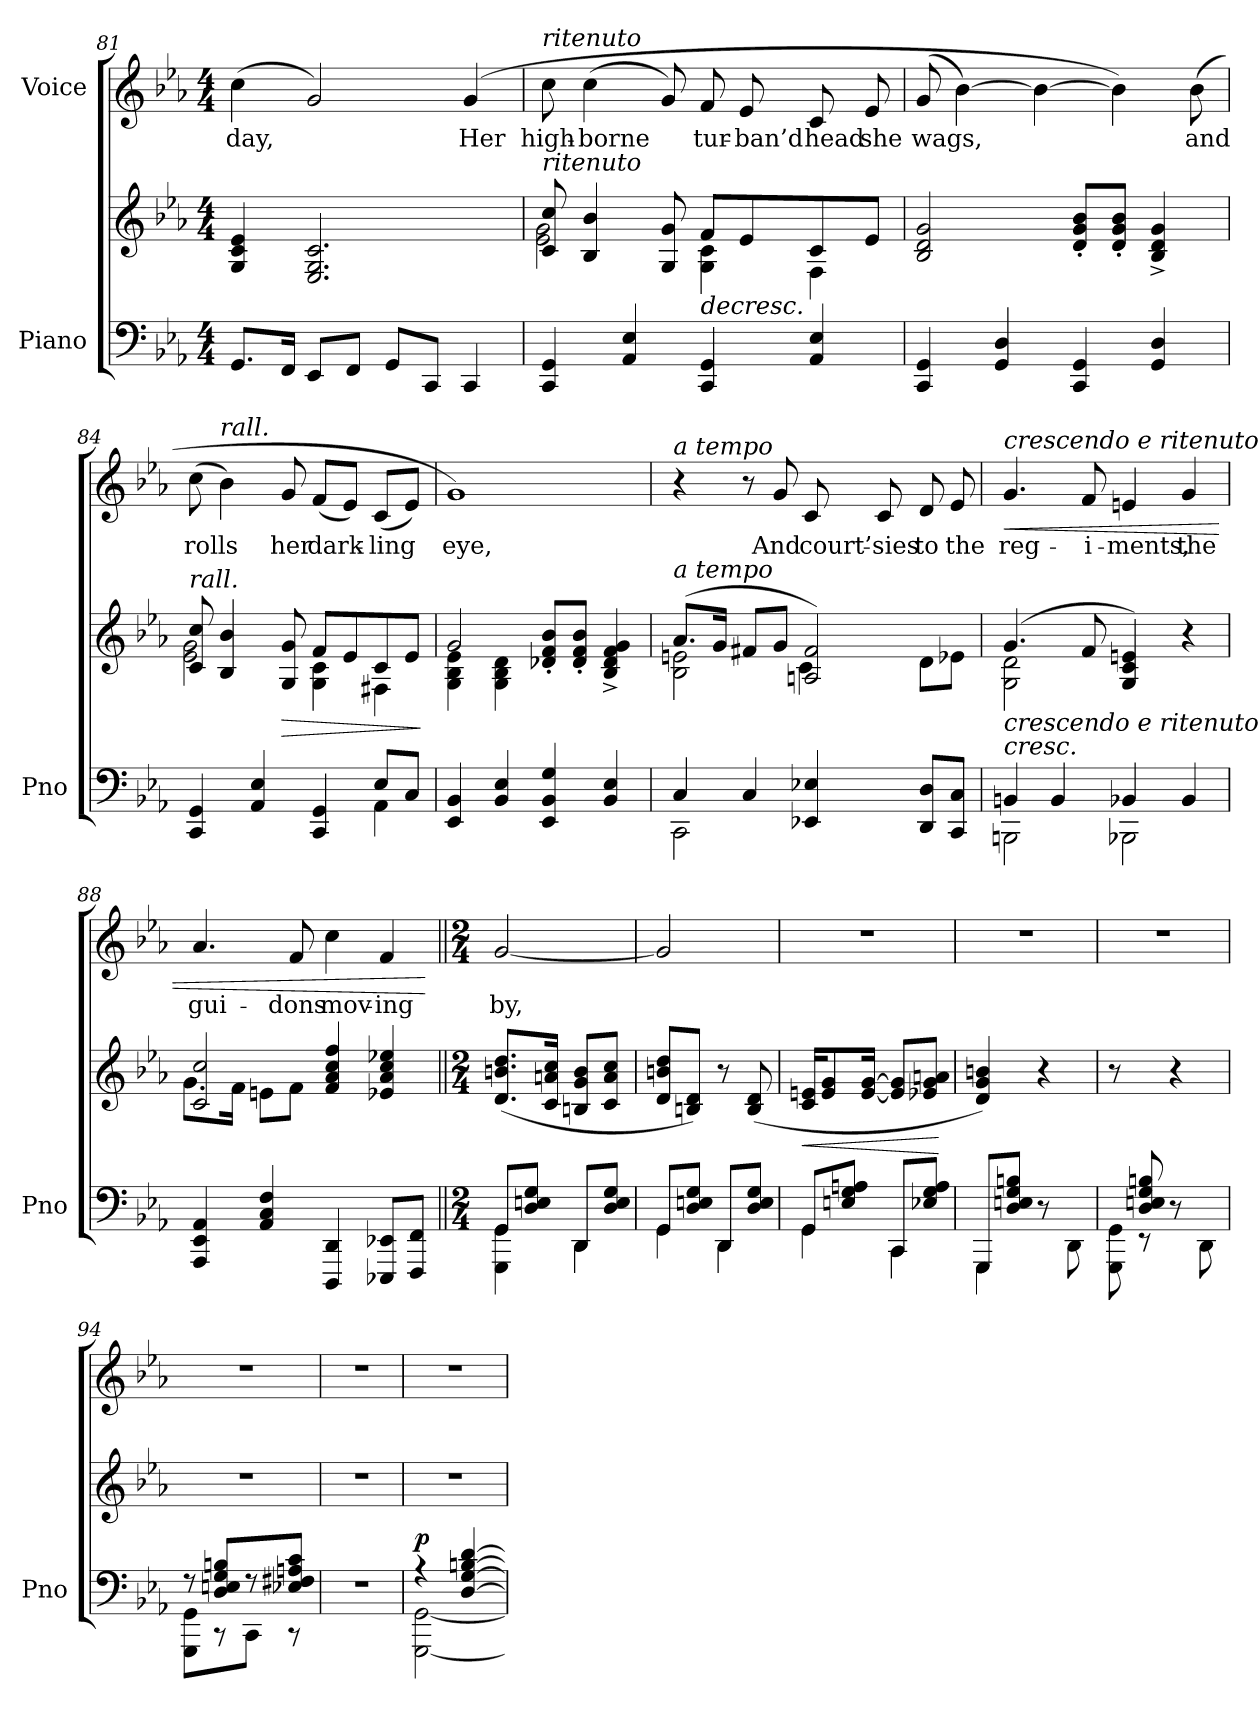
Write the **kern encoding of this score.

**kern	**kern	**dynam	**kern	**text	**dynam
*part2	*part2	*part2	*part1	*part1	*part1
*staff3	*staff2	*staff2/3	*staff1	*staff1	*staff1
*I"Piano	*	*	*I"Voice	*	*
*I'Pno	*	*	*	*	*
*clefF4	*clefG2	*	*clefG2	*	*
*k[b-e-a-]	*k[b-e-a-]	*	*k[b-e-a-]	*	*
*M4/4	*M4/4	*	*M4/4	*	*
=81	=81	=81	=81	=81	=81
8.GG/L	4G/ 4c/ 4e-/	.	(4cc\	day,	.
16FF/Jk	.	.	.	.	.
8EE-/L	2.E-/ 2.G/ 2.c/	.	2g/)	.	.
8FF/J	.	.	.	.	.
8GG/L	.	.	.	.	.
8CC/J	.	.	.	.	.
4CC/	.	.	(4g/	Her	.
=82	=82	=82	=82	=82	=82
*	*^	*	*	*	*
!	!	!	!	!LO:TX:i:t=ritenuto	!	!
!	!LO:TX:i:t=ritenuto	!	!	!	!	!
4CC/ 4GG/	8c/ 8cc/	2e-\ 2g\	.	8cc\	high-	.
.	4B-/ 4b-/	.	.	(4cc\	-borne	.
4AA-/ 4E-/	.	.	.	.	.	.
.	8G/ 8g/	.	.	8g/)	.	.
!	!	!	!LO:HP:b	!	!	!
4CC/ 4GG/	8f/L	4G\ 4c\	>	8f/	tur-	.
.	8e-/	.	.	8e-/	-ban’d	.
4AA-/ 4E-/	8c/	4F\	.	8c/	head	.
.	8e-/J	.	.	8e-/	she	.
*	*v	*v	*	*	*	*
=83	=83	=83	=83	=83	=83
4CC/ 4GG/	2B-/ 2d/ 2g/	.	(8g/	wags,	.
.	.	.	[4b-\)	.	.
4GG/ 4D/	.	.	.	.	.
.	.	.	4b-\_	.	.
4CC/ 4GG/	8d/'> 8g/'> 8b-/'>L	.	.	.	.
.	8d/'> 8g/'> 8b-/'>J	.	4b-\])	.	.
4GG/ 4D/	4B-/^> 4d/^> 4g/^>	.	.	.	.
.	.	.	(8b-\	and	.
=84	=84	=84	=84	=84	=84
*^	*^	*	*	*	*
!	!	!LO:TX:i:t=rall.	!	!	!	!	!
4CC/ 4GG/	2.ryy	8c/ 8cc/	2e-\ 2g\	.	(8cc\	rolls	.
!	!	!	!	!	!LO:TX:i:t=rall.	!	!
.	.	4B-/ 4b-/	.	.	4b-\)	.	.
4AA-/ 4E-/	.	.	.	.	.	.	.
!	!	!	!	!LO:HP:b	!	!	!
.	.	8G/ 8g/	.	>	8g/	her	.
4CC/ 4GG/	.	8f/L	4G\ 4c\	.	(8f/L	dark-	.
.	.	8e-/	.	.	8e-/J)	.	.
8E-/L	4AA-\	8c/	4F#X\	.	(8c/L	-ling	.
8C/J	.	8e-/J	.	.	8e-/J)	.	.
*v	*v	*	*	*	*	*	*
*	*v	*v	*	*	*	*
.	.	]	.	.	.
=85	=85	=85	=85	=85	=85
*	*^	*	*	*	*
4EE-/ 4BB-/	2g/	4G\ 4B-\ 4e-\	.	1g)	eye,	.
4BB-/ 4E-/	.	4G\ 4B-\ 4d\	.	.	.	.
4EE-/ 4BB-/ 4G/	8d-X/'> 8f/'> 8b-/'>L	2ryy	.	.	.	.
.	8d-/'> 8f/'> 8b-/'>J	.	.	.	.	.
4BB-/ 4E-/	4B-/^> 4d-/^> 4f/^> 4g/^>	.	.	.	.	.
=86	=86	=86	=86	=86	=86	=86
*^	*	*	*	*	*	*
!	!	!	!	!	!LO:TX:i:t=a  tempo	!	!
!	!	!LO:TX:i:t=a  tempo	!	!	!	!	!
4C/	2CC\	(8.a-/L	2B-\ 2en\	.	4r	.	.
.	.	16g/Jk	.	.	.	.	.
4C/	.	8f#X/L	.	.	8r	.	.
.	.	8g/J	.	.	8g/	And	.
4EE-X/ 4E-X/	2ryy	2An/ 2f#/)	4c\	.	8c/	court’-	.
.	.	.	.	.	8c/	-sies	.
8DD/ 8D/L	.	.	8d\L	.	8d/	to	.
8CC/ 8C/J	.	.	8e-X\J	.	8e-/	the	.
=87	=87	=87	=87	=87	=87	=87	=87
!	!	!	!	!	!LO:TX:a:i:t=crescendo  e  ritenuto	!	!
!	!	!LO:TX:b:i:t=crescendo  e  ritenuto	!	!	!	!	!
!	!	!	!	!LO:HP:b	!	!	!LO:HP:b
4BBn/	2BBBn\	(4.g/	2G\ 2d\	<	4.g/	reg-	<
4BB/	.	.	.	.	.	.	.
.	.	8f/	.	.	8f/	-i-	.
4BB-X/	2BBB-X\	4G/ 4c/ 4en/)	2ryy	.	4en/	-ments,	.
4BB-/	.	4r	.	.	4g/	the	.
*v	*v	*	*	*	*	*	*
=88	=88	=88	=88	=88	=88	=88
4AAA-/ 4EE-/ 4AA-/	2c/ 2cc/	8.g\L	.	4.a-/	gui-	.
.	.	16f\Jk	.	.	.	.
4AA-/ 4C/ 4F/	.	8en\L	.	.	.	.
.	.	8f\J	.	8f/	-dons	.
4DDD/ 4DD/	4f/ 4a-/ 4cc/ 4ff/	2ryy	.	4cc\	mov-	.
8EEE-X/ 8EE-X/L	4e-X/ 4a-/ 4cc/ 4ee-X/	.	.	4f/	-ing	.
8FFF/ 8FF/J	.	.	.	.	.	.
*	*v	*v	*	*	*	*
.	.	]	.	.	[
=89||	=89||	=89||	=89||	=89||	=89||
*M2/4	*M2/4	*	*M2/4	*	*
*^	*	*	*	*	*
!	!	!	!LO:DY:b	!	!	!
!	!	!	!LO:DY:n=1:b	!	!	!
8GG/L	4GGG\ 4GG\	(8.d/ 8.bn/ 8.dd/L	f other-dynamics	[2g/	by,	.
8D/ 8En/ 8G/J	.	.	.	.	.	.
.	.	16c/ 16an/ 16cc/Jk	.	.	.	.
8DD/L	4DD\	8Bn/ 8g/ 8b/L	.	.	.	.
8D/ 8E/ 8G/J	.	8c/ 8a/ 8cc/J	.	.	.	.
=90	=90	=90	=90	=90	=90	=90
8GG/L	4GG\	8d/ 8bn/ 8dd/L	.	2g/]	.	.
8D/ 8En/ 8G/J	.	8Bn/ 8d/J)	.	.	.	.
8DD/L	4DD\	8r	.	.	.	.
8D/ 8E/ 8G/J	.	(8B/ 8d/	.	.	.	.
=91	=91	=91	=91	=91	=91	=91
!	!	!	!LO:HP:b	!	!	!
8GG/L	4GG\	16c/ 16en/KL	<	2r	.	.
.	.	8e/ 8g/	.	.	.	.
8En/ 8G/ 8An/J	.	.	.	.	.	.
.	.	[16e/ [16g/Jk	.	.	.	.
8CC/L	4CC\	8e/] 8g/]L	.	.	.	.
8E-X/ 8G/ 8A/J	.	8e-X/ 8g/ 8an/J	.	.	.	.
*v	*v	*	*	*	*	*
.	.	[	.	.	.
=92	=92	=92	=92	=92	=92
*^	*	*	*	*	*
8GGG/L	4GGG\	4d/ 4g/ 4bn/)	.	2r	.	.
8D/ 8En/ 8G/ 8Bn/J	.	.	.	.	.	.
8r	4ryy	4r	.	.	.	.
8DD\	.	.	.	.	.	.
=93	=93	=93	=93	=93	=93	=93
8ryy	8GGG\ 8GG\	8r	.	2r	.	.
8D/ 8En/ 8G/ 8Bn/	8r	8ryy	.	.	.	.
4ryy	8r	4r	.	.	.	.
.	8DD\	.	.	.	.	.
=94	=94	=94	=94	=94	=94	=94
8r	8GGG\ 8GG\L	2r	.	2r	.	.
8D/ 8En/ 8G/ 8Bn/L	8r	.	.	.	.	.
8r	8CC\J	.	.	.	.	.
8E-X/ 8F#X/ 8An/ 8c/J	8r	.	.	.	.	.
*v	*v	*	*	*	*	*
.	.	[	.	.	.
=95	=95	=95	=95	=95	=95
2r	2r	.	2r	.	.
=96	=96	=96	=96	=96	=96
*^	*	*	*	*	*
!	!	!	!LO:DY:a=2	!	!	!
4r	[2GGG\ [2GG\	2r	p	2r	.	.
[4D/ [4G/ [4Bn/ [4d/	.	.	.	.	.	.
*v	*v	*	*	*	*	*
=	=	=	=	=	=
*-	*-	*-	*-	*-	*-
